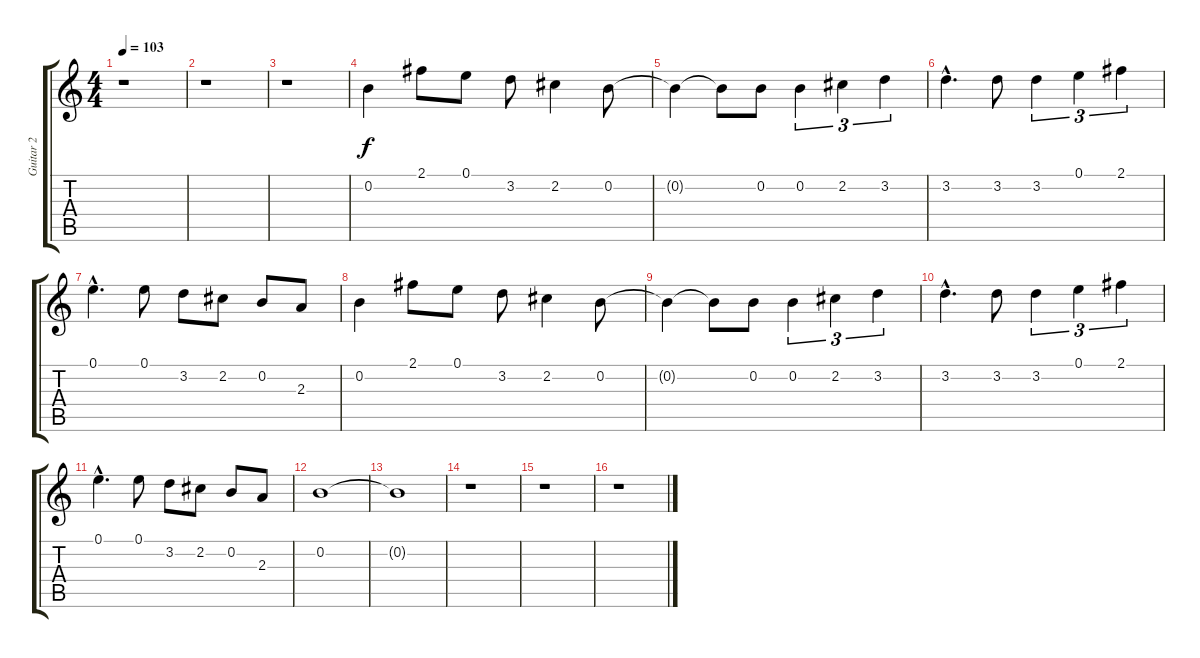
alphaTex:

\track ("Guitar 2" "Guitar 2") {instrument acousticguitarnylon}
\staff {score tabs}
\tuning (E4 B3 G3 D3 A2 E2) {hide}
\ts (4 4)
\tempo 103
\clef g2
\ks c
r.1{dy f} |
r.1 |
r.1 |
0.2.4 2.1.8 0.1.8 3.2.8 2.2.4 0.2.8 |
0.2{t}.4 0.2{t}.8 0.2.8 0.2.4{tu (3 2)} 2.2.4{tu (3 2)} 3.2.4{tu (3 2)} |
3.2{hac}.4{d} 3.2.8 3.2.4{tu (3 2)} 0.1.4{tu (3 2)} 2.1.4{tu (3 2)} |
0.1{hac}.4{d} 0.1.8 3.2.8 2.2.8 0.2.8 2.3.8 |
0.2.4 2.1.8 0.1.8 3.2.8 2.2.4 0.2.8 |
0.2{t}.4 0.2{t}.8 0.2.8 0.2.4{tu (3 2)} 2.2.4{tu (3 2)} 3.2.4{tu (3 2)} |
3.2{hac}.4{d} 3.2.8 3.2.4{tu (3 2)} 0.1.4{tu (3 2)} 2.1.4{tu (3 2)} |
0.1{hac}.4{d} 0.1.8 3.2.8 2.2.8 0.2.8 2.3.8 |
0.2.1 |
0.2{t}.1 |
r.1 |
r.1 |
r.1
